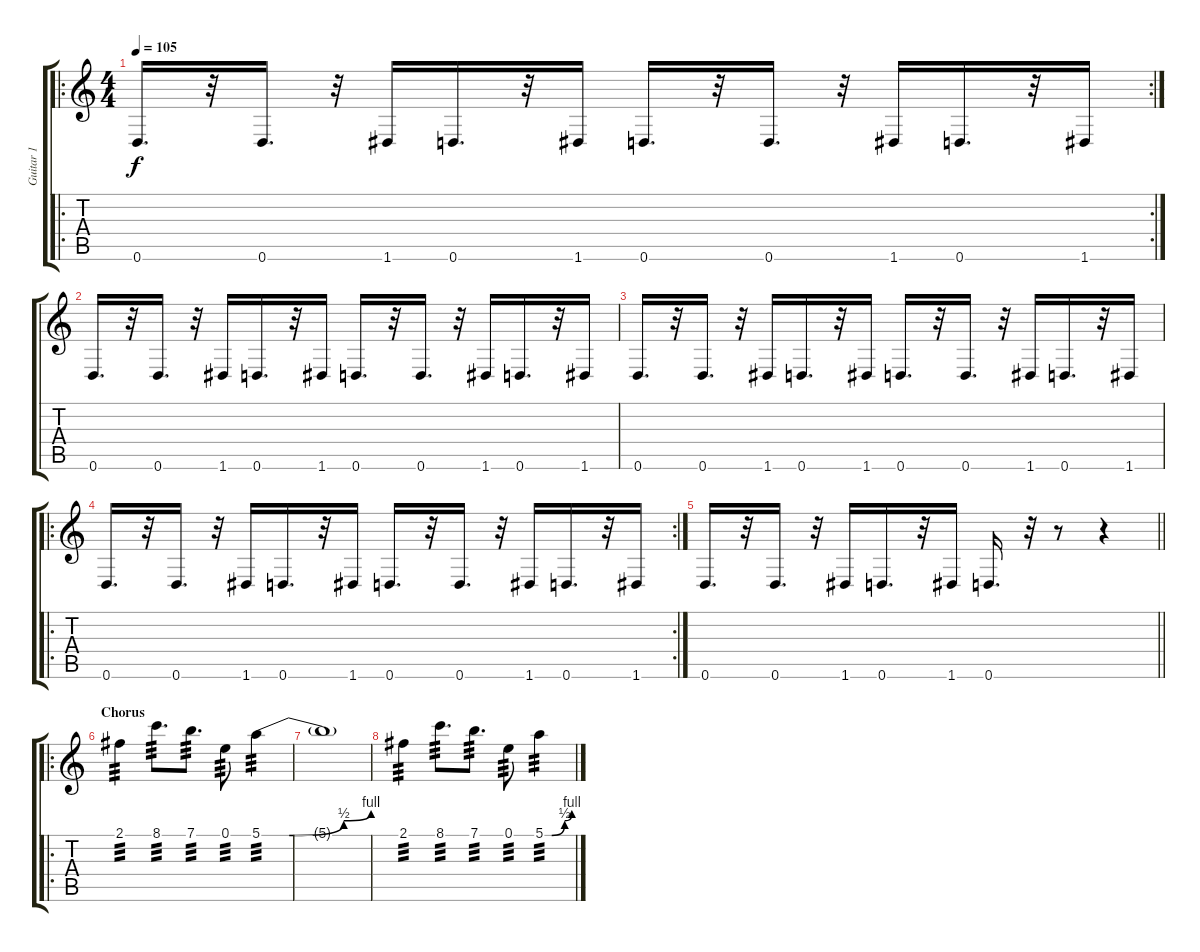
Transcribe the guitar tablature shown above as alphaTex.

\track ("Guitar 1" "Guitar 1") {instrument distortionguitar}
\staff {score tabs}
\tuning (E4 B3 G3 D3 A2 D2) {hide}
\ro
\rc 2
\ts (4 4)
\tempo 105
\clef g2
\ks c
0.6.16{d dy f} r.32 0.6.16{d} r.32 1.6.16 0.6.16{d} r.32 1.6.16 0.6.16{d} r.32 0.6.16{d} r.32 1.6.16 0.6.16{d} r.32 1.6.16 |
0.6.16{d} r.32 0.6.16{d} r.32 1.6.16 0.6.16{d} r.32 1.6.16 0.6.16{d} r.32 0.6.16{d} r.32 1.6.16 0.6.16{d} r.32 1.6.16 |
0.6.16{d} r.32 0.6.16{d} r.32 1.6.16 0.6.16{d} r.32 1.6.16 0.6.16{d} r.32 0.6.16{d} r.32 1.6.16 0.6.16{d} r.32 1.6.16 |
\ro
\rc 2
0.6.16{d} r.32 0.6.16{d} r.32 1.6.16 0.6.16{d} r.32 1.6.16 0.6.16{d} r.32 0.6.16{d} r.32 1.6.16 0.6.16{d} r.32 1.6.16 |
\barLineRight lightlight
0.6.16{d} r.32 0.6.16{d} r.32 1.6.16 0.6.16{d} r.32 1.6.16 0.6.16{d} r.32 r.8 r.4 |
\ro
\section ("" "Chorus")
2.1.4{tp 3} 8.1.8{d tp 3} 7.1.8{d tp 3} 0.1.8{tp 3} 5.1{be (custom 0 0 15 0 45 2 60 4)}.4{tp 3} |
5.1{t}.1 |
2.1.4{tp 3} 8.1.8{d tp 3} 7.1.8{d tp 3} 0.1.8{tp 3} 5.1{be (custom 0 0 15 0 44 2 60 4)}.4{tp 3}
